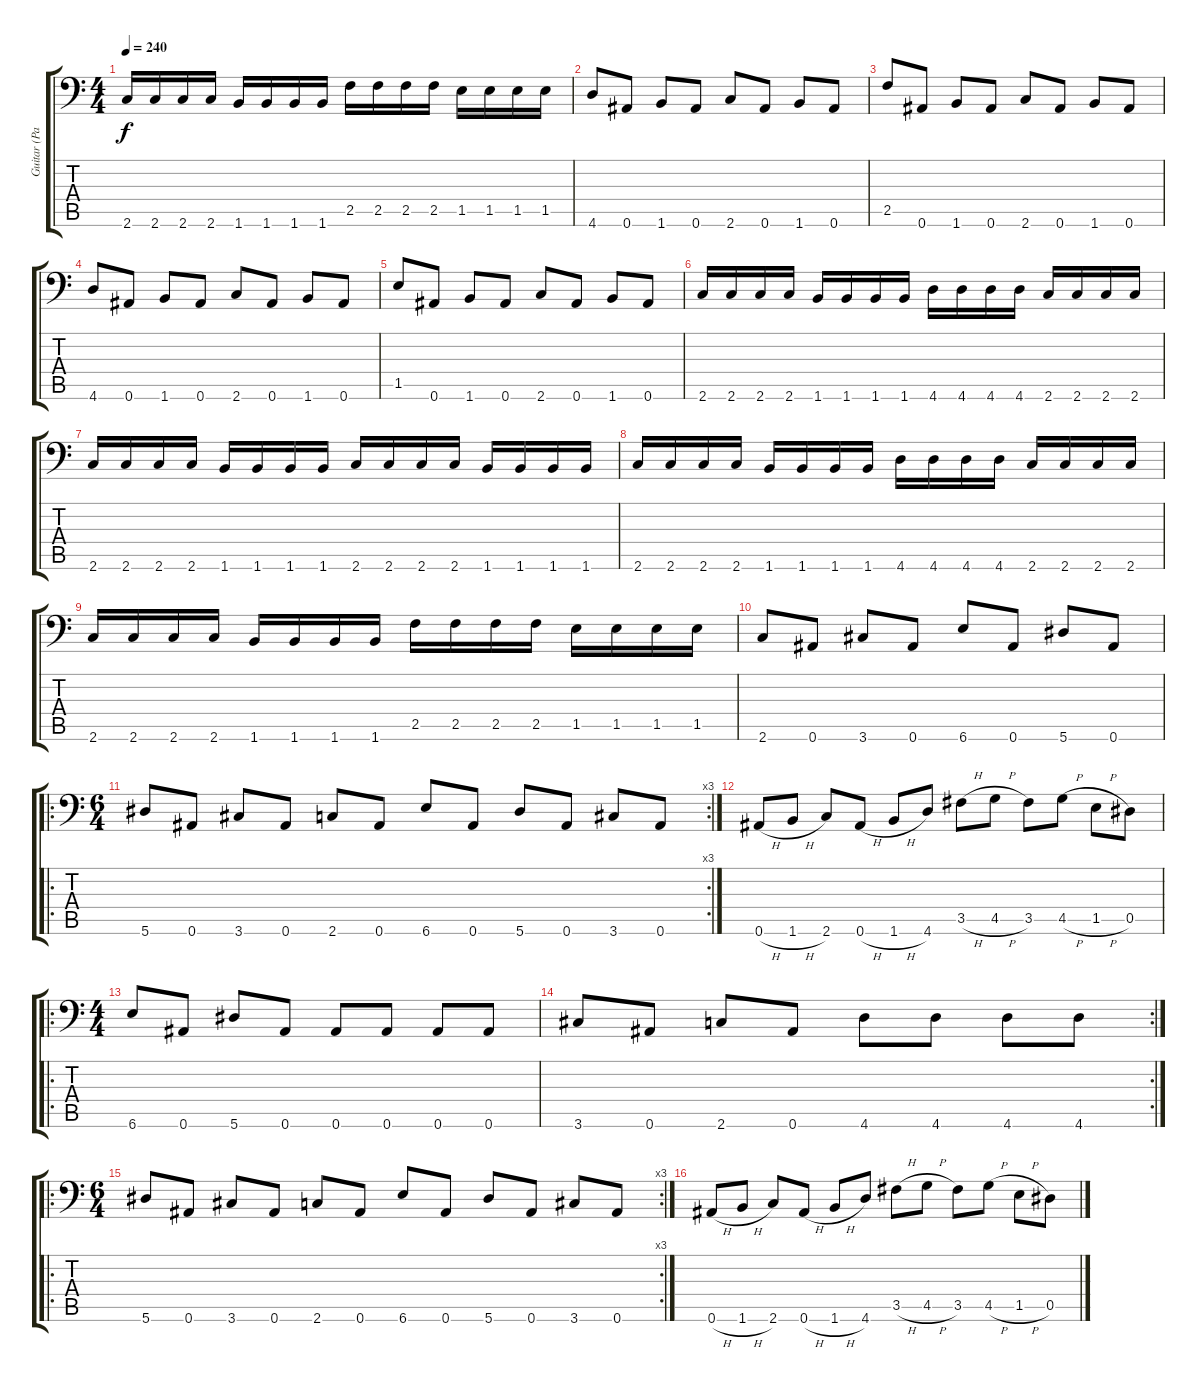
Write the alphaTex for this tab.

\track ("Guitar (Pat)" "Guitar (Pa") {instrument distortionguitar}
\staff {score tabs}
\tuning (Bb3 F3 Db3 Ab2 Eb2 Bb1) {hide}
\ts (4 4)
\tempo 240
\clef f4
\ks c
2.6.16{dy f} 2.6.16 2.6.16 2.6.16 1.6.16 1.6.16 1.6.16 1.6.16 2.5.16 2.5.16 2.5.16 2.5.16 1.5.16 1.5.16 1.5.16 1.5.16 |
4.6.8 0.6.8 1.6.8 0.6.8 2.6.8 0.6.8 1.6.8 0.6.8 |
2.5.8 0.6.8 1.6.8 0.6.8 2.6.8 0.6.8 1.6.8 0.6.8 |
4.6.8 0.6.8 1.6.8 0.6.8 2.6.8 0.6.8 1.6.8 0.6.8 |
1.5.8 0.6.8 1.6.8 0.6.8 2.6.8 0.6.8 1.6.8 0.6.8 |
2.6.16 2.6.16 2.6.16 2.6.16 1.6.16 1.6.16 1.6.16 1.6.16 4.6.16 4.6.16 4.6.16 4.6.16 2.6.16 2.6.16 2.6.16 2.6.16 |
2.6.16 2.6.16 2.6.16 2.6.16 1.6.16 1.6.16 1.6.16 1.6.16 2.6.16 2.6.16 2.6.16 2.6.16 1.6.16 1.6.16 1.6.16 1.6.16 |
2.6.16 2.6.16 2.6.16 2.6.16 1.6.16 1.6.16 1.6.16 1.6.16 4.6.16 4.6.16 4.6.16 4.6.16 2.6.16 2.6.16 2.6.16 2.6.16 |
2.6.16 2.6.16 2.6.16 2.6.16 1.6.16 1.6.16 1.6.16 1.6.16 2.5.16 2.5.16 2.5.16 2.5.16 1.5.16 1.5.16 1.5.16 1.5.16 |
2.6.8 0.6.8 3.6.8 0.6.8 6.6.8 0.6.8 5.6.8 0.6.8 |
\ro
\rc 3
\ts (6 4)
5.6.8 0.6.8 3.6.8 0.6.8 2.6.8 0.6.8 6.6.8 0.6.8 5.6.8 0.6.8 3.6.8 0.6.8 |
0.6{h}.8 1.6{h}.8 2.6.8 0.6{h}.8 1.6{h}.8 4.6.8 3.5{h}.8 4.5{h}.8 3.5.8 4.5{h}.8 1.5{h}.8 0.5.8 |
\ro
\ts (4 4)
6.6.8 0.6.8 5.6.8 0.6.8 0.6.8 0.6.8 0.6.8 0.6.8 |
\rc 2
3.6.8 0.6.8 2.6.8 0.6.8 4.6.8 4.6.8 4.6.8 4.6.8 |
\ro
\rc 3
\ts (6 4)
5.6.8 0.6.8 3.6.8 0.6.8 2.6.8 0.6.8 6.6.8 0.6.8 5.6.8 0.6.8 3.6.8 0.6.8 |
0.6{h}.8 1.6{h}.8 2.6.8 0.6{h}.8 1.6{h}.8 4.6.8 3.5{h}.8 4.5{h}.8 3.5.8 4.5{h}.8 1.5{h}.8 0.5.8
